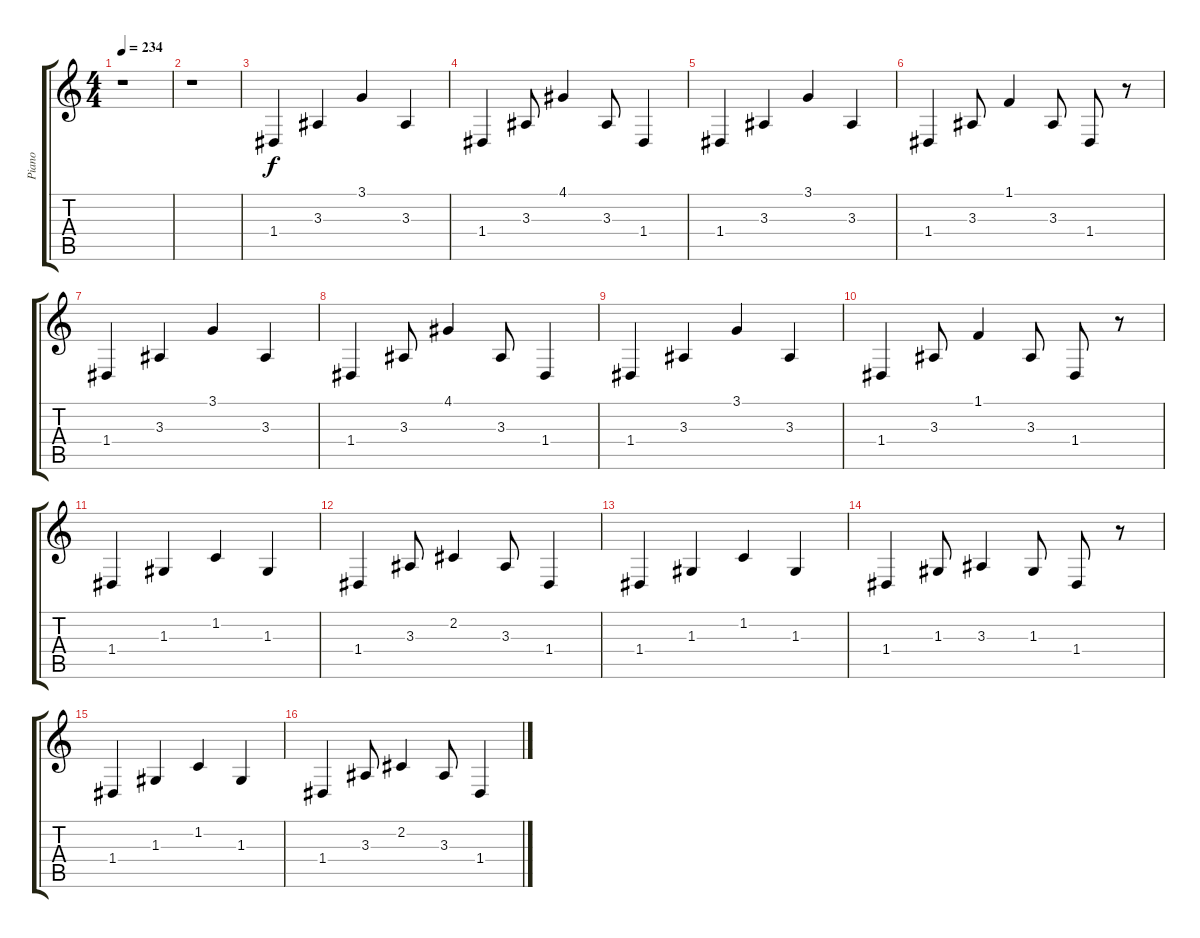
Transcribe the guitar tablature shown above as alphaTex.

\track ("Piano" "Piano") {instrument brightacousticpiano}
\staff {score tabs}
\tuning (E4 B3 G3 D3 A2 E2) {hide}
\ts (4 4)
\tempo 234
\clef g2
\ks c
r.1{dy f} |
r.1 |
1.4.4 3.3.4 3.1.4 3.3.4 |
1.4.4 3.3.8 4.1.4 3.3.8 1.4.4 |
1.4.4 3.3.4 3.1.4 3.3.4 |
1.4.4 3.3.8 1.1.4 3.3.8 1.4.8 r.8 |
1.4.4 3.3.4 3.1.4 3.3.4 |
1.4.4 3.3.8 4.1.4 3.3.8 1.4.4 |
1.4.4 3.3.4 3.1.4 3.3.4 |
1.4.4 3.3.8 1.1.4 3.3.8 1.4.8 r.8 |
1.4.4 1.3.4 1.2.4 1.3.4 |
1.4.4 3.3.8 2.2.4 3.3.8 1.4.4 |
1.4.4 1.3.4 1.2.4 1.3.4 |
1.4.4 1.3.8 3.3.4 1.3.8 1.4.8 r.8 |
1.4.4 1.3.4 1.2.4 1.3.4 |
1.4.4 3.3.8 2.2.4 3.3.8 1.4.4
